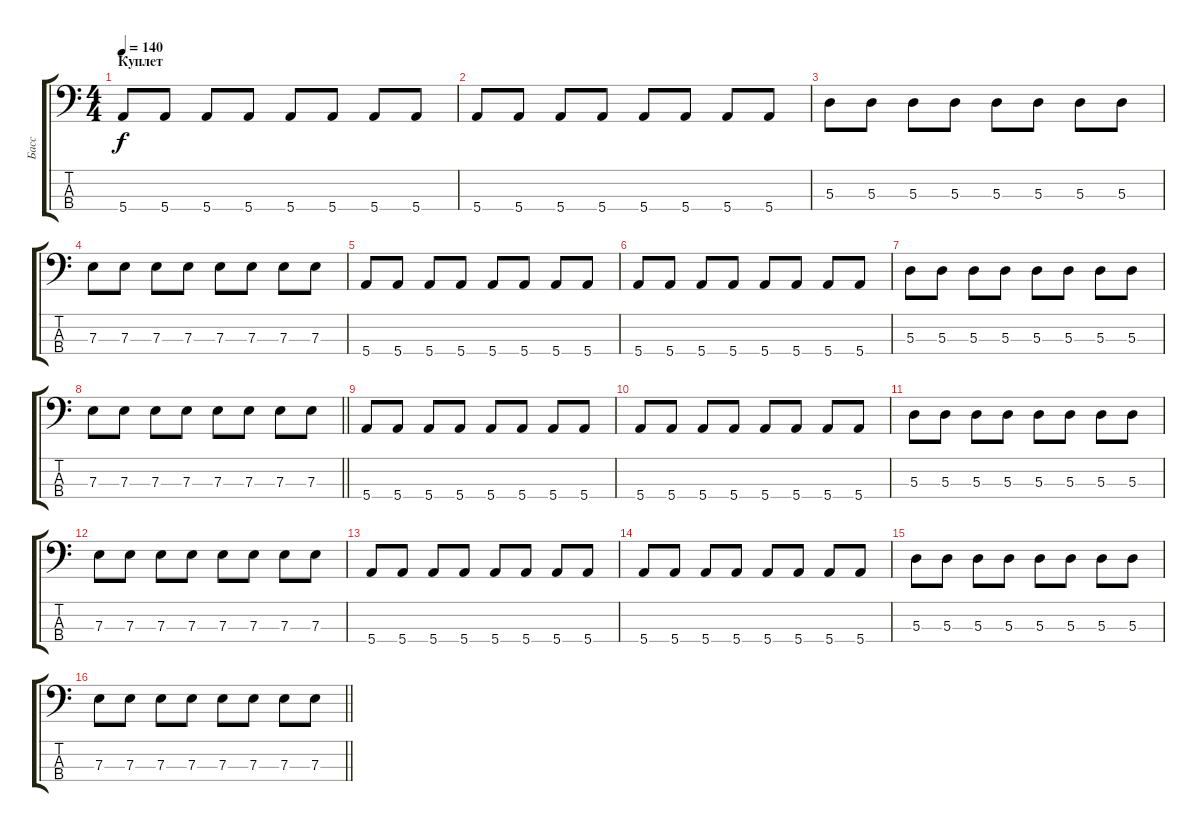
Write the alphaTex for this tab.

\track ("Басс" "Басс") {instrument electricbassfinger}
\staff {score tabs}
\tuning (G2 D2 A1 E1) {hide}
\ts (4 4)
\section ("" "Куплет")
\tempo 140
\clef f4
\ks c
5.4.8{dy f} 5.4.8 5.4.8 5.4.8 5.4.8 5.4.8 5.4.8 5.4.8 |
5.4.8 5.4.8 5.4.8 5.4.8 5.4.8 5.4.8 5.4.8 5.4.8 |
5.3.8 5.3.8 5.3.8 5.3.8 5.3.8 5.3.8 5.3.8 5.3.8 |
7.3.8 7.3.8 7.3.8 7.3.8 7.3.8 7.3.8 7.3.8 7.3.8 |
5.4.8 5.4.8 5.4.8 5.4.8 5.4.8 5.4.8 5.4.8 5.4.8 |
5.4.8 5.4.8 5.4.8 5.4.8 5.4.8 5.4.8 5.4.8 5.4.8 |
5.3.8 5.3.8 5.3.8 5.3.8 5.3.8 5.3.8 5.3.8 5.3.8 |
\barLineRight lightlight
7.3.8 7.3.8 7.3.8 7.3.8 7.3.8 7.3.8 7.3.8 7.3.8 |
5.4.8 5.4.8 5.4.8 5.4.8 5.4.8 5.4.8 5.4.8 5.4.8 |
5.4.8 5.4.8 5.4.8 5.4.8 5.4.8 5.4.8 5.4.8 5.4.8 |
5.3.8 5.3.8 5.3.8 5.3.8 5.3.8 5.3.8 5.3.8 5.3.8 |
7.3.8 7.3.8 7.3.8 7.3.8 7.3.8 7.3.8 7.3.8 7.3.8 |
5.4.8 5.4.8 5.4.8 5.4.8 5.4.8 5.4.8 5.4.8 5.4.8 |
5.4.8 5.4.8 5.4.8 5.4.8 5.4.8 5.4.8 5.4.8 5.4.8 |
5.3.8 5.3.8 5.3.8 5.3.8 5.3.8 5.3.8 5.3.8 5.3.8 |
\barLineRight lightlight
7.3.8 7.3.8 7.3.8 7.3.8 7.3.8 7.3.8 7.3.8 7.3.8
